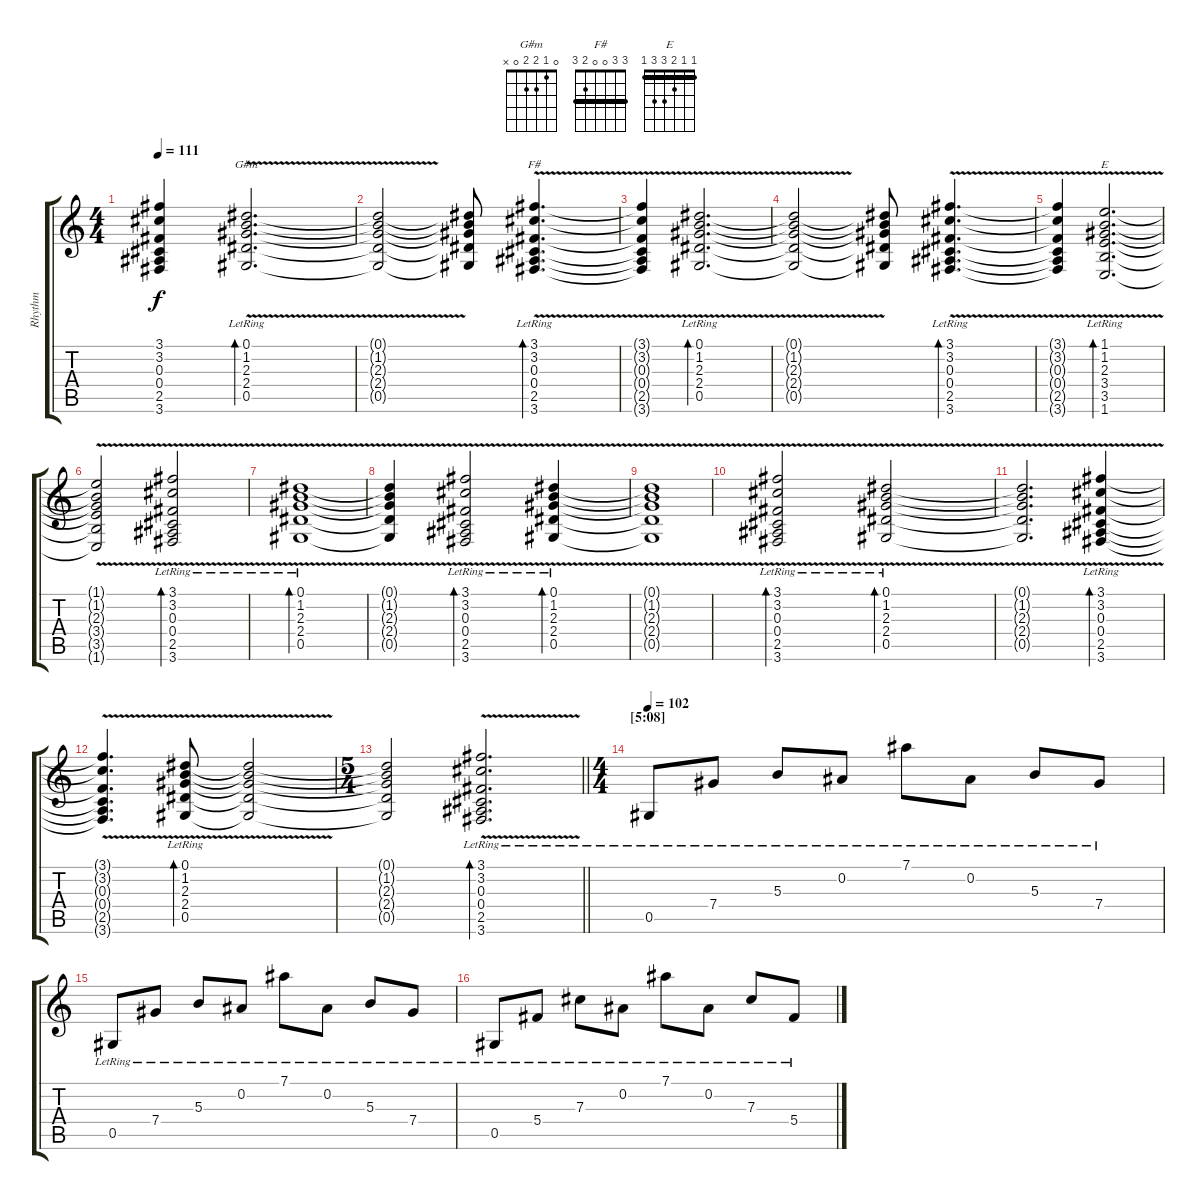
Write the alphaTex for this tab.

\track ("Rhythm" "Rhythm") {instrument electricguitarclean}
\staff {score tabs}
\tuning (Eb4 Bb3 Gb3 Db3 Ab2 Eb2) {hide}
\chord ("G#m" 0 1 2 2 0 x)
\chord ("F#" 3 3 0 0 2 3) {barre 3}
\chord ("E" 1 1 2 3 3 1) {barre 1}
\ts (4 4)
\tempo 111
\clef g2
\ks c
(3.1{t} 3.2{t} 0.3{t} 0.4{t} 2.5{t} 3.6{t}).4{dy f} (0.1{v lr} 1.2{v lr} 2.3{v lr} 2.4{v lr} 0.5{v lr}).2{d bd 480 ch "G#m"} |
(0.1{t} 1.2{t} 2.3{t} 2.4{t} 0.5{t}).2 (0.1{t} 1.2{t} 2.3{t} 2.4{t} 0.5{t}).8 (3.1{v lr} 3.2{v lr} 0.3{v lr} 0.4{v lr} 2.5{v lr} 3.6{v lr}).4{d bd 480 ch "F#"} |
(3.1{t} 3.2{t} 0.3{t} 0.4{t} 2.5{t} 3.6{t}).4 (0.1{v lr} 1.2{v lr} 2.3{v lr} 2.4{v lr} 0.5{v lr}).2{d bd 480} |
(0.1{t} 1.2{t} 2.3{t} 2.4{t} 0.5{t}).2 (0.1{t} 1.2{t} 2.3{t} 2.4{t} 0.5{t}).8 (3.1{v lr} 3.2{v lr} 0.3{v lr} 0.4{v lr} 2.5{v lr} 3.6{v lr}).4{d bd 480} |
(3.1{t} 3.2{t} 0.3{t} 0.4{t} 2.5{t} 3.6{t}).4 (1.1{v lr} 1.2{v lr} 2.3{v lr} 3.4{v lr} 3.5{v lr} 1.6{v lr}).2{d bd 480 ch "E"} |
(1.1{t} 1.2{t} 2.3{t} 3.4{t} 3.5{t} 1.6{t}).2 (3.1{v lr} 3.2{v lr} 0.3{v lr} 0.4{v lr} 2.5{v lr} 3.6{v lr}).2{bd 480} |
(0.1{v lr} 1.2{v lr} 2.3{v lr} 2.4{v lr} 0.5{v lr}).1{bd 480} |
(0.1{t} 1.2{t} 2.3{t} 2.4{t} 0.5{t}).4 (3.1{v lr} 3.2{v lr} 0.3{v lr} 0.4{v lr} 2.5{v lr} 3.6{v lr}).2{bd 480} (0.1{v lr} 1.2{v lr} 2.3{v lr} 2.4{v lr} 0.5{v lr}).4{bd 480} |
(0.1{t} 1.2{t} 2.3{t} 2.4{t} 0.5{t}).1 |
(3.1{v lr} 3.2{v lr} 0.3{v lr} 0.4{v lr} 2.5{v lr} 3.6{v lr}).2{bd 480} (0.1{v lr} 1.2{v lr} 2.3{v lr} 2.4{v lr} 0.5{v lr}).2{bd 480} |
(0.1{t} 1.2{t} 2.3{t} 2.4{t} 0.5{t}).2{d} (3.1{v lr} 3.2{v lr} 0.3{v lr} 0.4{v lr} 2.5{v lr} 3.6{v lr}).4{bd 480} |
(3.1{t} 3.2{t} 0.3{t} 0.4{t} 2.5{t} 3.6{t}).4{d} (0.1{v lr} 1.2{v lr} 2.3{v lr} 2.4{v lr} 0.5{v lr}).8{bd 480} (0.1{t} 1.2{t} 2.3{t} 2.4{t} 0.5{t}).2 |
\ts (5 4)
\barLineRight lightlight
(0.1{t} 1.2{t} 2.3{t} 2.4{t} 0.5{t}).2 (3.1{v lr} 3.2{v lr} 0.3{v lr} 0.4{v lr} 2.5{v lr} 3.6{v lr}).2{d bd 480} |
\ts (4 4)
\section ("" "[5:08]")
\tempo 102
0.5{lr}.8 7.4{lr}.8 5.3{lr}.8 0.2{lr}.8 7.1{lr}.8 0.2{lr}.8 5.3{lr}.8 7.4{lr}.8 |
0.5{lr}.8 7.4{lr}.8 5.3{lr}.8 0.2{lr}.8 7.1{lr}.8 0.2{lr}.8 5.3{lr}.8 7.4{lr}.8 |
0.5{lr}.8 5.4{lr}.8 7.3{lr}.8 0.2{lr}.8 7.1{lr}.8 0.2{lr}.8 7.3{lr}.8 5.4{lr}.8
